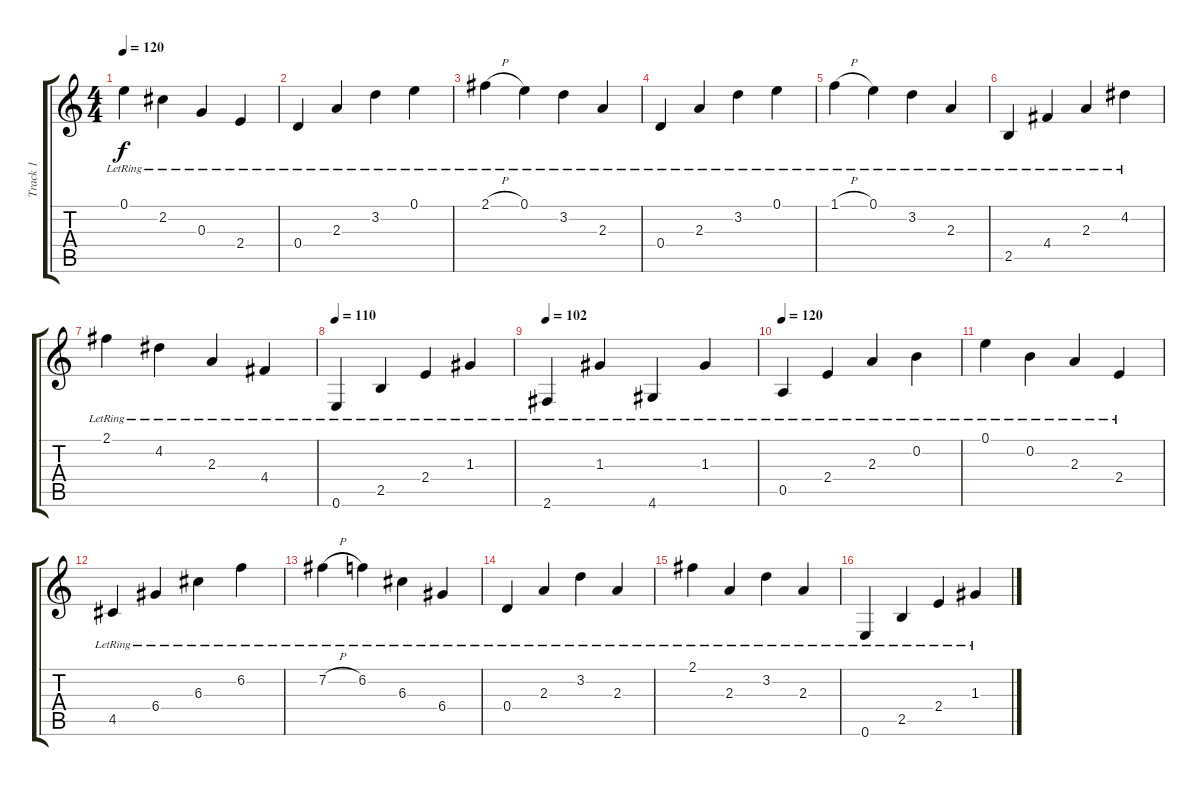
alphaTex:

\track ("Track 1" "Track 1") {instrument acousticguitarsteel}
\staff {score tabs}
\tuning (E4 B3 G3 D3 A2 E2) {hide}
\ts (4 4)
\tempo 120
\clef g2
\ks c
0.1{lr}.4{dy f} 2.2{lr}.4 0.3{lr}.4 2.4{lr}.4 |
0.4{lr}.4 2.3{lr}.4 3.2{lr}.4 0.1{lr}.4 |
2.1{h lr}.4 0.1{lr}.4 3.2{lr}.4 2.3{lr}.4 |
0.4{lr}.4 2.3{lr}.4 3.2{lr}.4 0.1{lr}.4 |
1.1{h lr}.4 0.1{lr}.4 3.2{lr}.4 2.3{lr}.4 |
2.5{lr}.4 4.4{lr}.4 2.3{lr}.4 4.2{lr}.4 |
2.1{lr}.4 4.2{lr}.4 2.3{lr}.4 4.4{lr}.4 |
\tempo 110
0.6{lr}.4 2.5{lr}.4 2.4{lr}.4 1.3{lr}.4 |
\tempo 102
2.6{lr}.4 1.3{lr}.4 4.6{lr}.4 1.3{lr}.4 |
\tempo 120
0.5{lr}.4 2.4{lr}.4 2.3{lr}.4 0.2{lr}.4 |
0.1{lr}.4 0.2{lr}.4 2.3{lr}.4 2.4{lr}.4 |
4.5{lr}.4 6.4{lr}.4 6.3{lr}.4 6.2{lr}.4 |
7.2{h lr}.4 6.2{lr}.4 6.3{lr}.4 6.4{lr}.4 |
0.4{lr}.4 2.3{lr}.4 3.2{lr}.4 2.3{lr}.4 |
2.1{lr}.4 2.3{lr}.4 3.2{lr}.4 2.3{lr}.4 |
0.6{lr}.4 2.5{lr}.4 2.4{lr}.4 1.3{lr}.4
